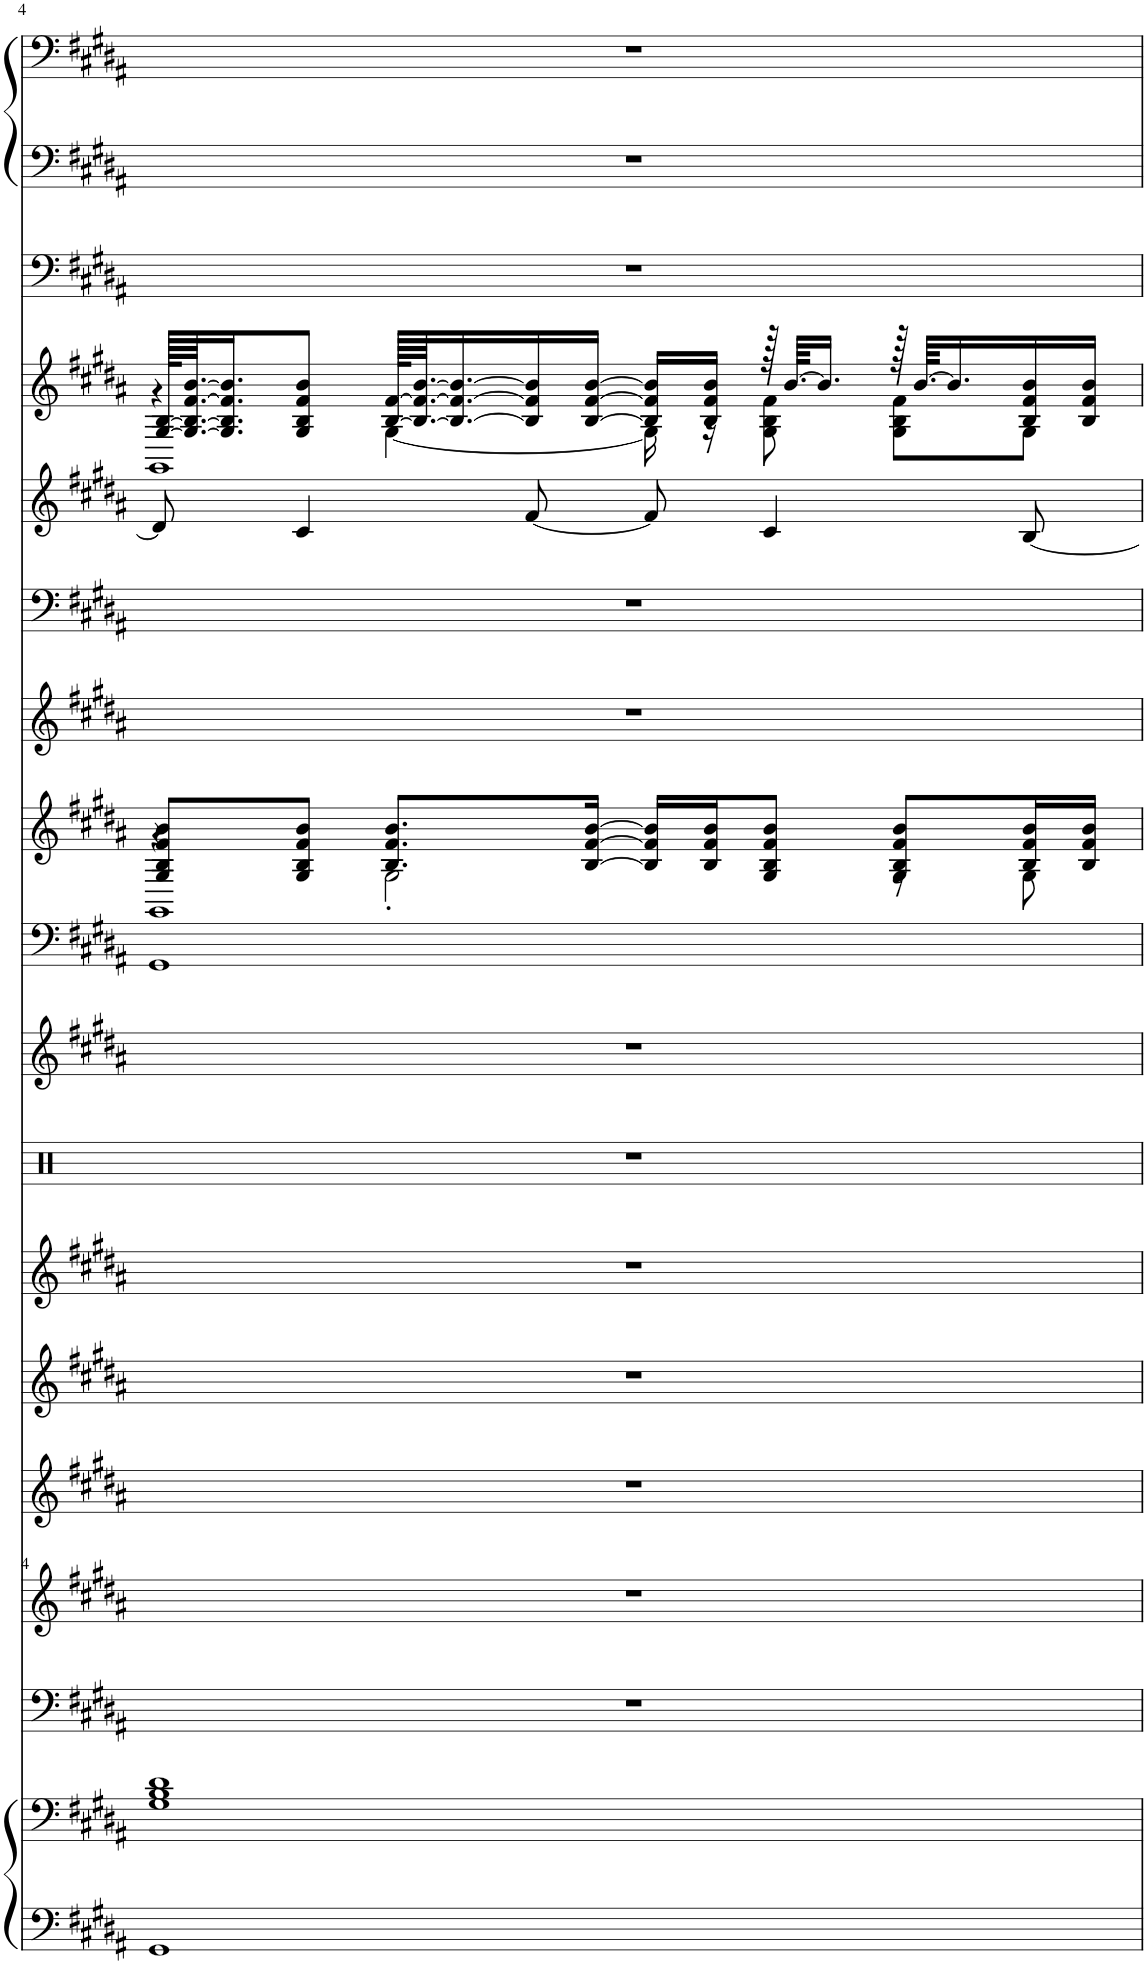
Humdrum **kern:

**kern	**kern	**kern	**kern	**kern	**kern	**kern	**kern	**kern	**kern	**kern	**kern	**kern	**kern	**kern	**kern	**kern	**kern
*part16	*part16	*part15	*part14	*part13	*part12	*part11	*part10	*part9	*part8	*part7	*part6	*part5	*part4	*part3	*part2	*part1	*part1
*staff18	*staff17	*staff16	*staff15	*staff14	*staff13	*staff12	*staff11	*staff10	*staff9	*staff8	*staff7	*staff6	*staff5	*staff4	*staff3	*staff2	*staff1
*I"Bright Piano	*	*I"Warm Pad	*I"Vibraphone	*I"Jazz Guitar	*I"Jazz Guitar	*I"Jazz Guitar	*I"Percussion	*I"Strings 2	*I"Steel Gtr.	*I"Steel Gtr.	*I"Voice Oohs	*I"Synth Voice	*I"Tenor Sax	*I"Steel Gtr.	*I"Fingered Bass	*I"Grand Piano, COLLIDE	*
*I'Pno	*	*	*I'Vbp	*	*	*	*	*I'Str	*	*	*I'V	*I'V	*I'T Sax	*	*	*I'Pno	*
!!LO:PB:g=z
*clefF4	*clefF4	*clefF4	*clefG2	*clefG2	*clefG2	*clefG2	*clefX	*clefG2	*clefF4	*clefG2	*clefG2	*clefF4	*clefG2	*clefG2	*clefF4	*clefF4	*clefF4
*	*	*	*	*	*	*	*	*	*	*	*	*	*Trd8c14	*	*	*	*
*k[f#c#g#d#a#]	*k[f#c#g#d#a#]	*k[f#c#g#d#a#]	*k[f#c#g#d#a#]	*k[f#c#g#d#a#]	*k[f#c#g#d#a#]	*k[f#c#g#d#a#]	*k[]	*k[f#c#g#d#a#]	*k[f#c#g#d#a#]	*k[f#c#g#d#a#]	*k[f#c#g#d#a#]	*k[f#c#g#d#a#]	*k[f#c#g#d#a#]	*k[f#c#g#d#a#]	*k[f#c#g#d#a#]	*k[f#c#g#d#a#]	*k[f#c#g#d#a#]
*M4/4	*M4/4	*M4/4	*M4/4	*M4/4	*M4/4	*M4/4	*M4/4	*M4/4	*M4/4	*M4/4	*M4/4	*M4/4	*M4/4	*M4/4	*M4/4	*M4/4	*M4/4
=4	=4	=4	=4	=4	=4	=4	=4	=4	=4	=4	=4	=4	=4	=4	=4	=4	=4
*	*	*	*	*	*	*	*	*	*	*^	*	*	*	*^	*	*	*
*	*	*	*	*	*	*	*	*	*	*	*^	*	*	*	*	*^	*	*	*
1GG#	1G# 1B 1d#	1r	1r	1r	1r	1r	1r	1r	1GG#	8G#/ 8B/ 8f#/ 8b/L	4r	1GG#	1r	1r	8d#/]	[128G#/ [128B/KLLLL	4r	1GG#	1r	1r	1r
.	.	.	.	.	.	.	.	.	.	.	.	.	.	.	.	64.G#/_ 64.B/_ [64.f#/ [64.b/JJ	.	.	.	.	.
.	.	.	.	.	.	.	.	.	.	.	.	.	.	.	.	16.G#/] 16.B/] 16.f#/] 16.b/]J	.	.	.	.	.
.	.	.	.	.	.	.	.	.	.	8G#/ 8B/ 8f#/ 8b/J	.	.	.	.	4c#/	8G#/ 8B/ 8f#/ 8b/J	.	.	.	.	.
.	.	.	.	.	.	.	.	.	.	8.B/ 8.f#/ 8.b/L	2G#'\	.	.	.	.	[128B/ [128f#/KLLLL	[4G#\	.	.	.	.
.	.	.	.	.	.	.	.	.	.	.	.	.	.	.	.	64.B/_ 64.f#/_ [64.b/JJ	.	.	.	.	.
.	.	.	.	.	.	.	.	.	.	.	.	.	.	.	.	16.B/_ 16.f#/_ 16.b/_	.	.	.	.	.
.	.	.	.	.	.	.	.	.	.	.	.	.	.	.	[8f#/	16B/] 16f#/] 16b/]	.	.	.	.	.
.	.	.	.	.	.	.	.	.	.	[16B/ [16f#/ [16b/Jk	.	.	.	.	.	[16B/ [16f#/ [16b/JJ	.	.	.	.	.
.	.	.	.	.	.	.	.	.	.	16B/] 16f#/] 16b/]LL	.	.	.	.	8f#/]	16B/] 16f#/] 16b/]LL	16G#\]	.	.	.	.
.	.	.	.	.	.	.	.	.	.	16B/ 16f#/ 16b/J	.	.	.	.	.	16B/ 16f#/ 16b/JJ	16r	.	.	.	.
.	.	.	.	.	.	.	.	.	.	8G#/ 8B/ 8f#/ 8b/J	.	.	.	.	4c#/	128r	8G#\ 8B\ 8f#\	.	.	.	.
.	.	.	.	.	.	.	.	.	.	.	.	.	.	.	.	[64.b/KKLL	.	.	.	.	.
.	.	.	.	.	.	.	.	.	.	.	.	.	.	.	.	16.b/JJ]	.	.	.	.	.
.	.	.	.	.	.	.	.	.	.	8G#/ 8B/ 8f#/ 8b/L	8r	.	.	.	.	128r	8G#\ 8B\ 8f#\L	.	.	.	.
.	.	.	.	.	.	.	.	.	.	.	.	.	.	.	.	[64.b/KKLL	.	.	.	.	.
.	.	.	.	.	.	.	.	.	.	.	.	.	.	.	.	16.b/]	.	.	.	.	.
.	.	.	.	.	.	.	.	.	.	16B/ 16f#/ 16b/L	8G#\	.	.	.	[8B/	16B/ 16f#/ 16b/	8G#\J	.	.	.	.
.	.	.	.	.	.	.	.	.	.	16B/ 16f#/ 16b/JJ	.	.	.	.	.	16B/ 16f#/ 16b/JJ	.	.	.	.	.
*	*	*	*	*	*	*	*	*	*	*v	*v	*v	*	*	*	*v	*v	*v	*	*	*
=	=	=	=	=	=	=	=	=	=	=	=	=	=	=	=	=	=
*-	*-	*-	*-	*-	*-	*-	*-	*-	*-	*-	*-	*-	*-	*-	*-	*-	*-
